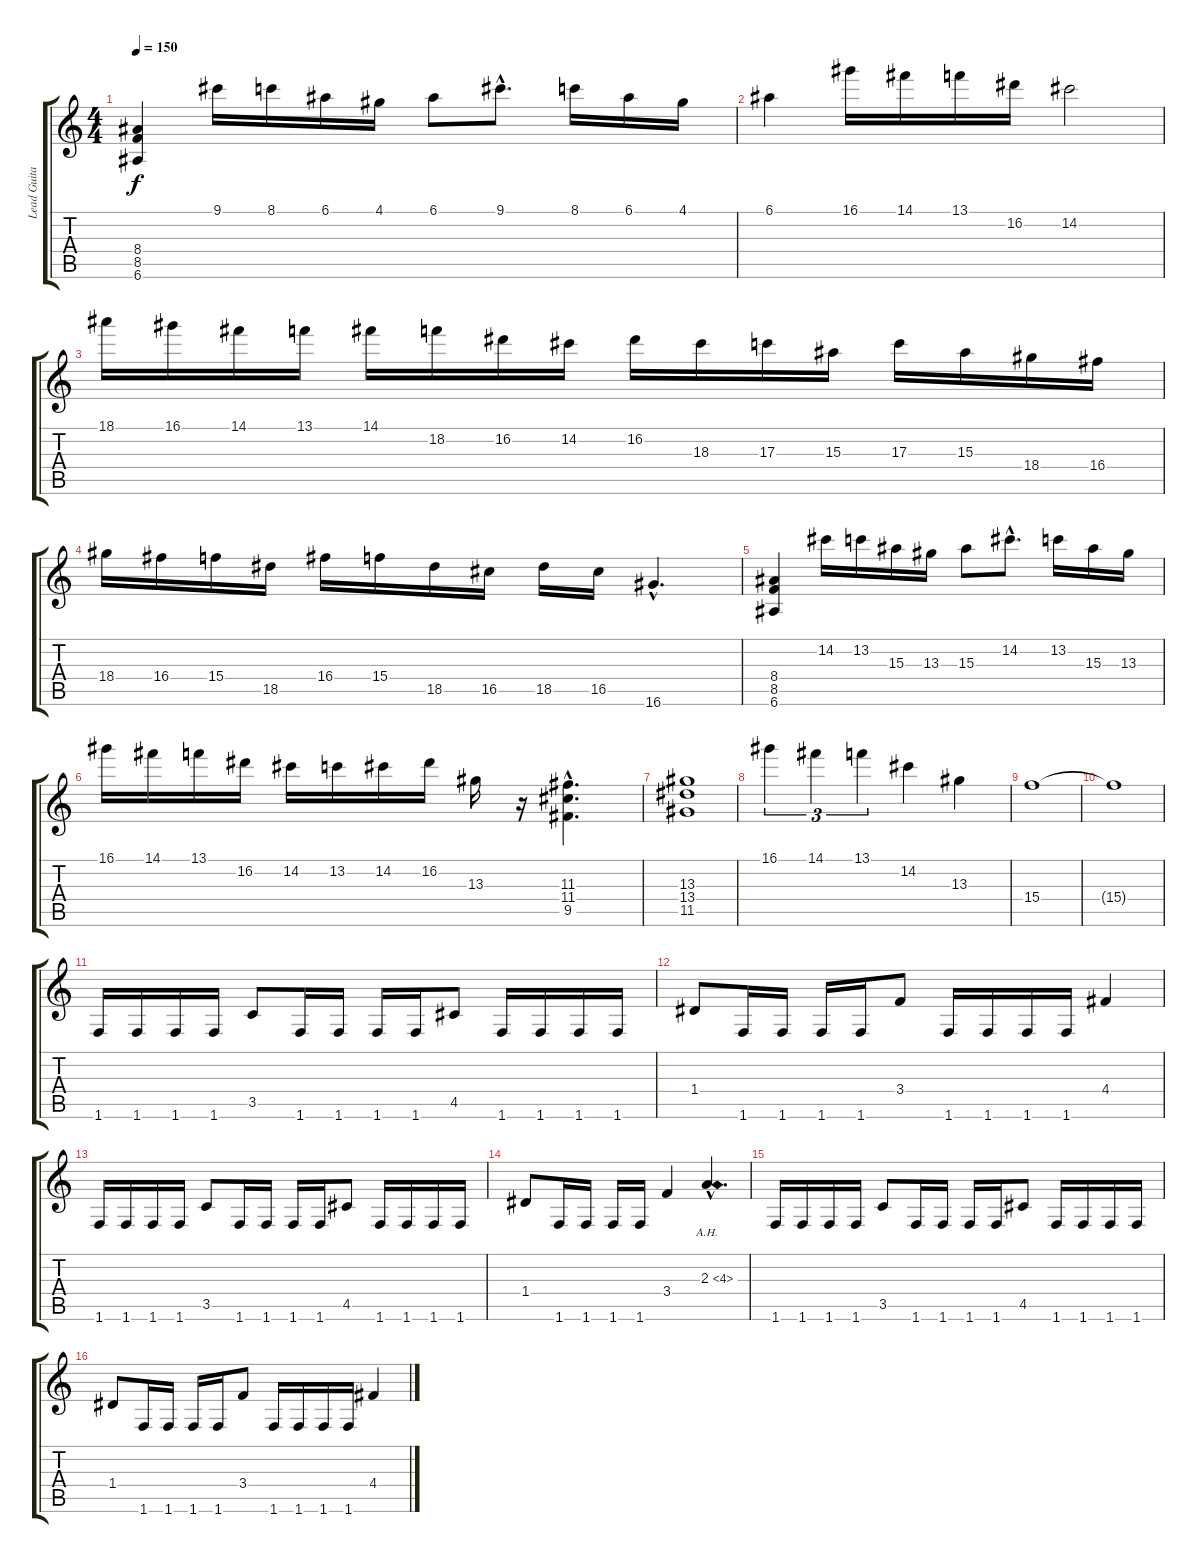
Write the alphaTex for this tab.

\track ("Lead Guitar (P.Rondat)" "Lead Guita") {instrument overdrivenguitar}
\staff {score tabs}
\tuning (E4 B3 G3 D3 A2 E2) {hide}
\ts (4 4)
\tempo 150
\clef g2
\ks c
(8.4 8.5 6.6).4{dy f} 9.1.16 8.1.16 6.1.16 4.1.16 6.1.8 9.1{hac}.8{d} 8.1.16 6.1.16 4.1.16 |
6.1.4 16.1.16 14.1.16 13.1.16 16.2.16 14.2.2 |
18.1.16 16.1.16 14.1.16 13.1.16 14.1.16 18.2.16 16.2.16 14.2.16 16.2.16 18.3.16 17.3.16 15.3.16 17.3.16 15.3.16 18.4.16 16.4.16 |
18.4.16 16.4.16 15.4.16 18.5.16 16.4.16 15.4.16 18.5.16 16.5.16 18.5.16 16.5.16 16.6{hac}.4{d} |
(8.4 8.5 6.6).4 14.2.16 13.2.16 15.3.16 13.3.16 15.3.8 14.2{hac}.8{d} 13.2.16 15.3.16 13.3.16 |
16.1.16 14.1.16 13.1.16 16.2.16 14.2.16 13.2.16 14.2.16 16.2.16 13.3.16 r.16 (11.3{hac} 11.4{hac} 9.5{hac}).4{d} |
(13.3 13.4 11.5).1 |
16.1.4{tu (3 2)} 14.1.4{tu (3 2)} 13.1.4{tu (3 2)} 14.2.4 13.3.4 |
15.4.1 |
15.4{t}.1 |
1.6.16 1.6.16 1.6.16 1.6.16 3.5.8 1.6.16 1.6.16 1.6.16 1.6.16 4.5.8 1.6.16 1.6.16 1.6.16 1.6.16 |
1.4.8 1.6.16 1.6.16 1.6.16 1.6.16 3.4.8 1.6.16 1.6.16 1.6.16 1.6.16 4.4.4 |
1.6.16 1.6.16 1.6.16 1.6.16 3.5.8 1.6.16 1.6.16 1.6.16 1.6.16 4.5.8 1.6.16 1.6.16 1.6.16 1.6.16 |
1.4.8 1.6.16 1.6.16 1.6.16 1.6.16 3.4.4 2.3{ah 2 hac}.4{d} |
1.6.16 1.6.16 1.6.16 1.6.16 3.5.8 1.6.16 1.6.16 1.6.16 1.6.16 4.5.8 1.6.16 1.6.16 1.6.16 1.6.16 |
1.4.8 1.6.16 1.6.16 1.6.16 1.6.16 3.4.8 1.6.16 1.6.16 1.6.16 1.6.16 4.4.4
